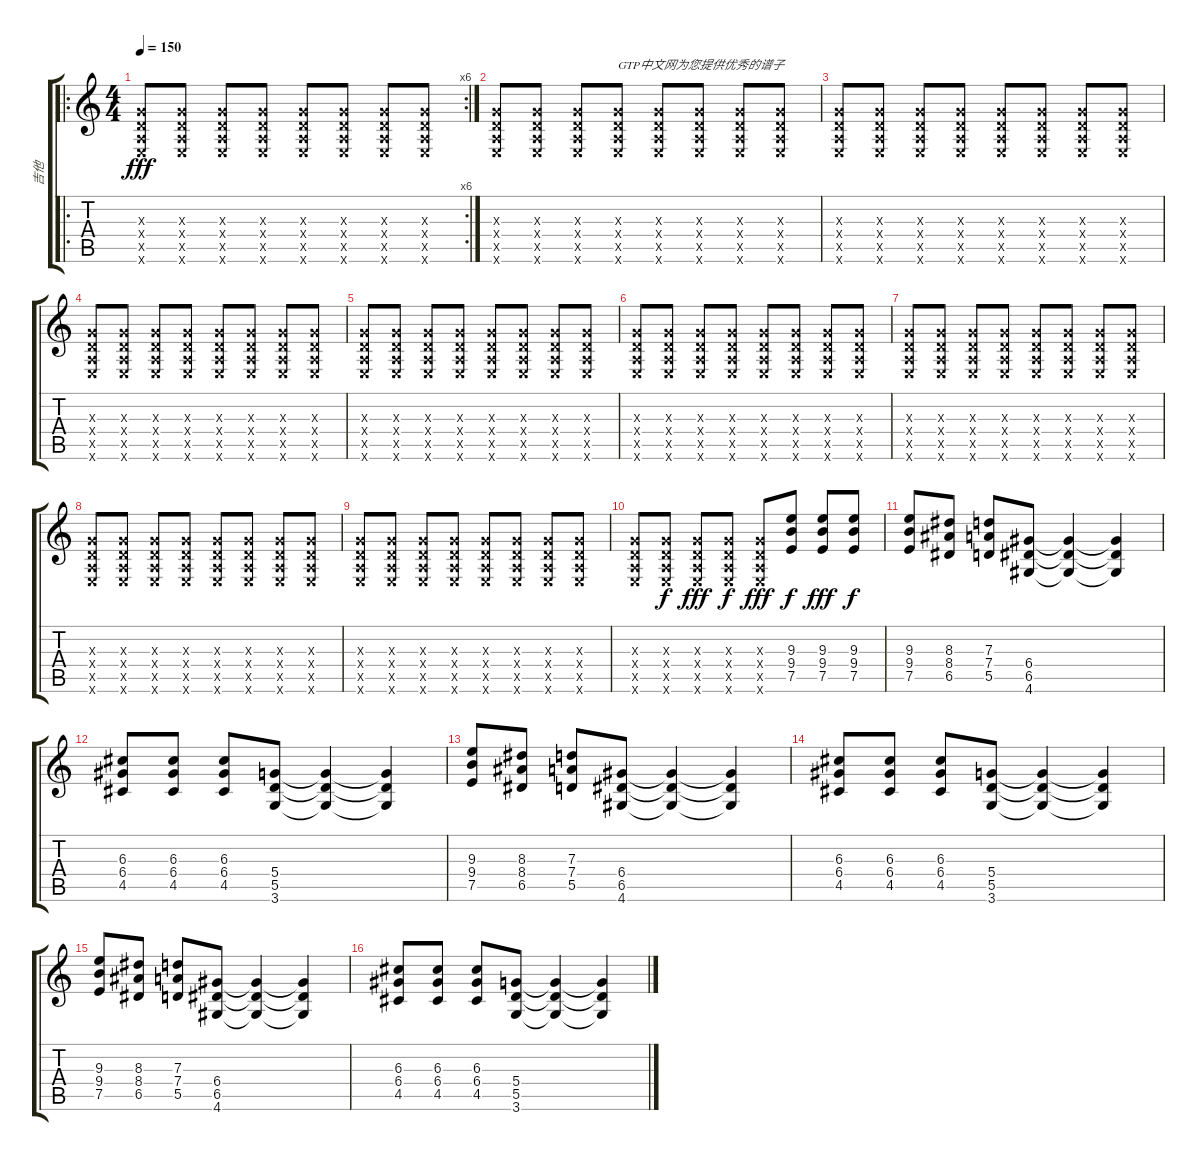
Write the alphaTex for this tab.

\track ("吉他" "吉他") {instrument overdrivenguitar}
\staff {score tabs}
\tuning (E4 B3 G3 D3 A2 E2) {hide}
\ro
\rc 6
\ts (4 4)
\tempo 150
\clef g2
\ks c
(0.3{x} 0.4{x} 0.5{x} 0.6{x}).8{dy fff instrument overdrivenguitar} (0.3{x} 0.4{x} 0.5{x} 0.6{x}).8 (0.3{x} 0.4{x} 0.5{x} 0.6{x}).8 (0.3{x} 0.4{x} 0.5{x} 0.6{x}).8 (0.3{x} 0.4{x} 0.5{x} 0.6{x}).8 (0.3{x} 0.4{x} 0.5{x} 0.6{x}).8 (0.3{x} 0.4{x} 0.5{x} 0.6{x}).8 (0.3{x} 0.4{x} 0.5{x} 0.6{x}).8 |
(0.3{x} 0.4{x} 0.5{x} 0.6{x}).8 (0.3{x} 0.4{x} 0.5{x} 0.6{x}).8 (0.3{x} 0.4{x} 0.5{x} 0.6{x}).8 (0.3{x} 0.4{x} 0.5{x} 0.6{x}).8{txt "GTP中文网为您提供优秀的谱子"} (0.3{x} 0.4{x} 0.5{x} 0.6{x}).8 (0.3{x} 0.4{x} 0.5{x} 0.6{x}).8 (0.3{x} 0.4{x} 0.5{x} 0.6{x}).8 (0.3{x} 0.4{x} 0.5{x} 0.6{x}).8 |
(0.3{x} 0.4{x} 0.5{x} 0.6{x}).8 (0.3{x} 0.4{x} 0.5{x} 0.6{x}).8 (0.3{x} 0.4{x} 0.5{x} 0.6{x}).8 (0.3{x} 0.4{x} 0.5{x} 0.6{x}).8 (0.3{x} 0.4{x} 0.5{x} 0.6{x}).8 (0.3{x} 0.4{x} 0.5{x} 0.6{x}).8 (0.3{x} 0.4{x} 0.5{x} 0.6{x}).8 (0.3{x} 0.4{x} 0.5{x} 0.6{x}).8 |
(0.3{x} 0.4{x} 0.5{x} 0.6{x}).8 (0.3{x} 0.4{x} 0.5{x} 0.6{x}).8 (0.3{x} 0.4{x} 0.5{x} 0.6{x}).8 (0.3{x} 0.4{x} 0.5{x} 0.6{x}).8 (0.3{x} 0.4{x} 0.5{x} 0.6{x}).8 (0.3{x} 0.4{x} 0.5{x} 0.6{x}).8 (0.3{x} 0.4{x} 0.5{x} 0.6{x}).8 (0.3{x} 0.4{x} 0.5{x} 0.6{x}).8 |
(0.3{x} 0.4{x} 0.5{x} 0.6{x}).8 (0.3{x} 0.4{x} 0.5{x} 0.6{x}).8 (0.3{x} 0.4{x} 0.5{x} 0.6{x}).8 (0.3{x} 0.4{x} 0.5{x} 0.6{x}).8 (0.3{x} 0.4{x} 0.5{x} 0.6{x}).8 (0.3{x} 0.4{x} 0.5{x} 0.6{x}).8 (0.3{x} 0.4{x} 0.5{x} 0.6{x}).8 (0.3{x} 0.4{x} 0.5{x} 0.6{x}).8 |
(0.3{x} 0.4{x} 0.5{x} 0.6{x}).8 (0.3{x} 0.4{x} 0.5{x} 0.6{x}).8 (0.3{x} 0.4{x} 0.5{x} 0.6{x}).8 (0.3{x} 0.4{x} 0.5{x} 0.6{x}).8 (0.3{x} 0.4{x} 0.5{x} 0.6{x}).8 (0.3{x} 0.4{x} 0.5{x} 0.6{x}).8 (0.3{x} 0.4{x} 0.5{x} 0.6{x}).8 (0.3{x} 0.4{x} 0.5{x} 0.6{x}).8 |
(0.3{x} 0.4{x} 0.5{x} 0.6{x}).8 (0.3{x} 0.4{x} 0.5{x} 0.6{x}).8 (0.3{x} 0.4{x} 0.5{x} 0.6{x}).8 (0.3{x} 0.4{x} 0.5{x} 0.6{x}).8 (0.3{x} 0.4{x} 0.5{x} 0.6{x}).8 (0.3{x} 0.4{x} 0.5{x} 0.6{x}).8 (0.3{x} 0.4{x} 0.5{x} 0.6{x}).8 (0.3{x} 0.4{x} 0.5{x} 0.6{x}).8 |
(0.3{x} 0.4{x} 0.5{x} 0.6{x}).8 (0.3{x} 0.4{x} 0.5{x} 0.6{x}).8 (0.3{x} 0.4{x} 0.5{x} 0.6{x}).8 (0.3{x} 0.4{x} 0.5{x} 0.6{x}).8 (0.3{x} 0.4{x} 0.5{x} 0.6{x}).8 (0.3{x} 0.4{x} 0.5{x} 0.6{x}).8 (0.3{x} 0.4{x} 0.5{x} 0.6{x}).8 (0.3{x} 0.4{x} 0.5{x} 0.6{x}).8 |
(0.3{x} 0.4{x} 0.5{x} 0.6{x}).8 (0.3{x} 0.4{x} 0.5{x} 0.6{x}).8 (0.3{x} 0.4{x} 0.5{x} 0.6{x}).8 (0.3{x} 0.4{x} 0.5{x} 0.6{x}).8 (0.3{x} 0.4{x} 0.5{x} 0.6{x}).8 (0.3{x} 0.4{x} 0.5{x} 0.6{x}).8 (0.3{x} 0.4{x} 0.5{x} 0.6{x}).8 (0.3{x} 0.4{x} 0.5{x} 0.6{x}).8 |
(0.3{x} 0.4{x} 0.5{x} 0.6{x}).8 (0.3{x} 0.4{x} 0.5{x} 0.6{x}).8{dy f} (0.3{x} 0.4{x} 0.5{x} 0.6{x}).8{dy fff} (0.3{x} 0.4{x} 0.5{x} 0.6{x}).8{dy f} (0.3{x} 0.4{x} 0.5{x} 0.6{x}).8{dy fff} (9.3 9.4 7.5).8{dy f} (9.3 9.4 7.5).8{dy fff} (9.3 9.4 7.5).8{dy f} |
(9.3 9.4 7.5).8 (8.3 8.4 6.5).8 (7.3 7.4 5.5).8 (6.4 6.5 4.6).8 (6.4{t} 6.5{t} 4.6{t}).4 (6.4{t} 6.5{t} 4.6{t}).4 |
(6.3 6.4 4.5).8 (6.3 6.4 4.5).8 (6.3 6.4 4.5).8 (5.4 5.5 3.6).8 (5.4{t} 5.5{t} 3.6{t}).4 (5.4{t} 5.5{t} 3.6{t}).4 |
(9.3 9.4 7.5).8 (8.3 8.4 6.5).8 (7.3 7.4 5.5).8 (6.4 6.5 4.6).8 (6.4{t} 6.5{t} 4.6{t}).4 (6.4{t} 6.5{t} 4.6{t}).4 |
(6.3 6.4 4.5).8 (6.3 6.4 4.5).8 (6.3 6.4 4.5).8 (5.4 5.5 3.6).8 (5.4{t} 5.5{t} 3.6{t}).4 (5.4{t} 5.5{t} 3.6{t}).4 |
(9.3 9.4 7.5).8 (8.3 8.4 6.5).8 (7.3 7.4 5.5).8 (6.4 6.5 4.6).8 (6.4{t} 6.5{t} 4.6{t}).4 (6.4{t} 6.5{t} 4.6{t}).4 |
(6.3 6.4 4.5).8 (6.3 6.4 4.5).8 (6.3 6.4 4.5).8 (5.4 5.5 3.6).8 (5.4{t} 5.5{t} 3.6{t}).4 (5.4{t} 5.5{t} 3.6{t}).4
